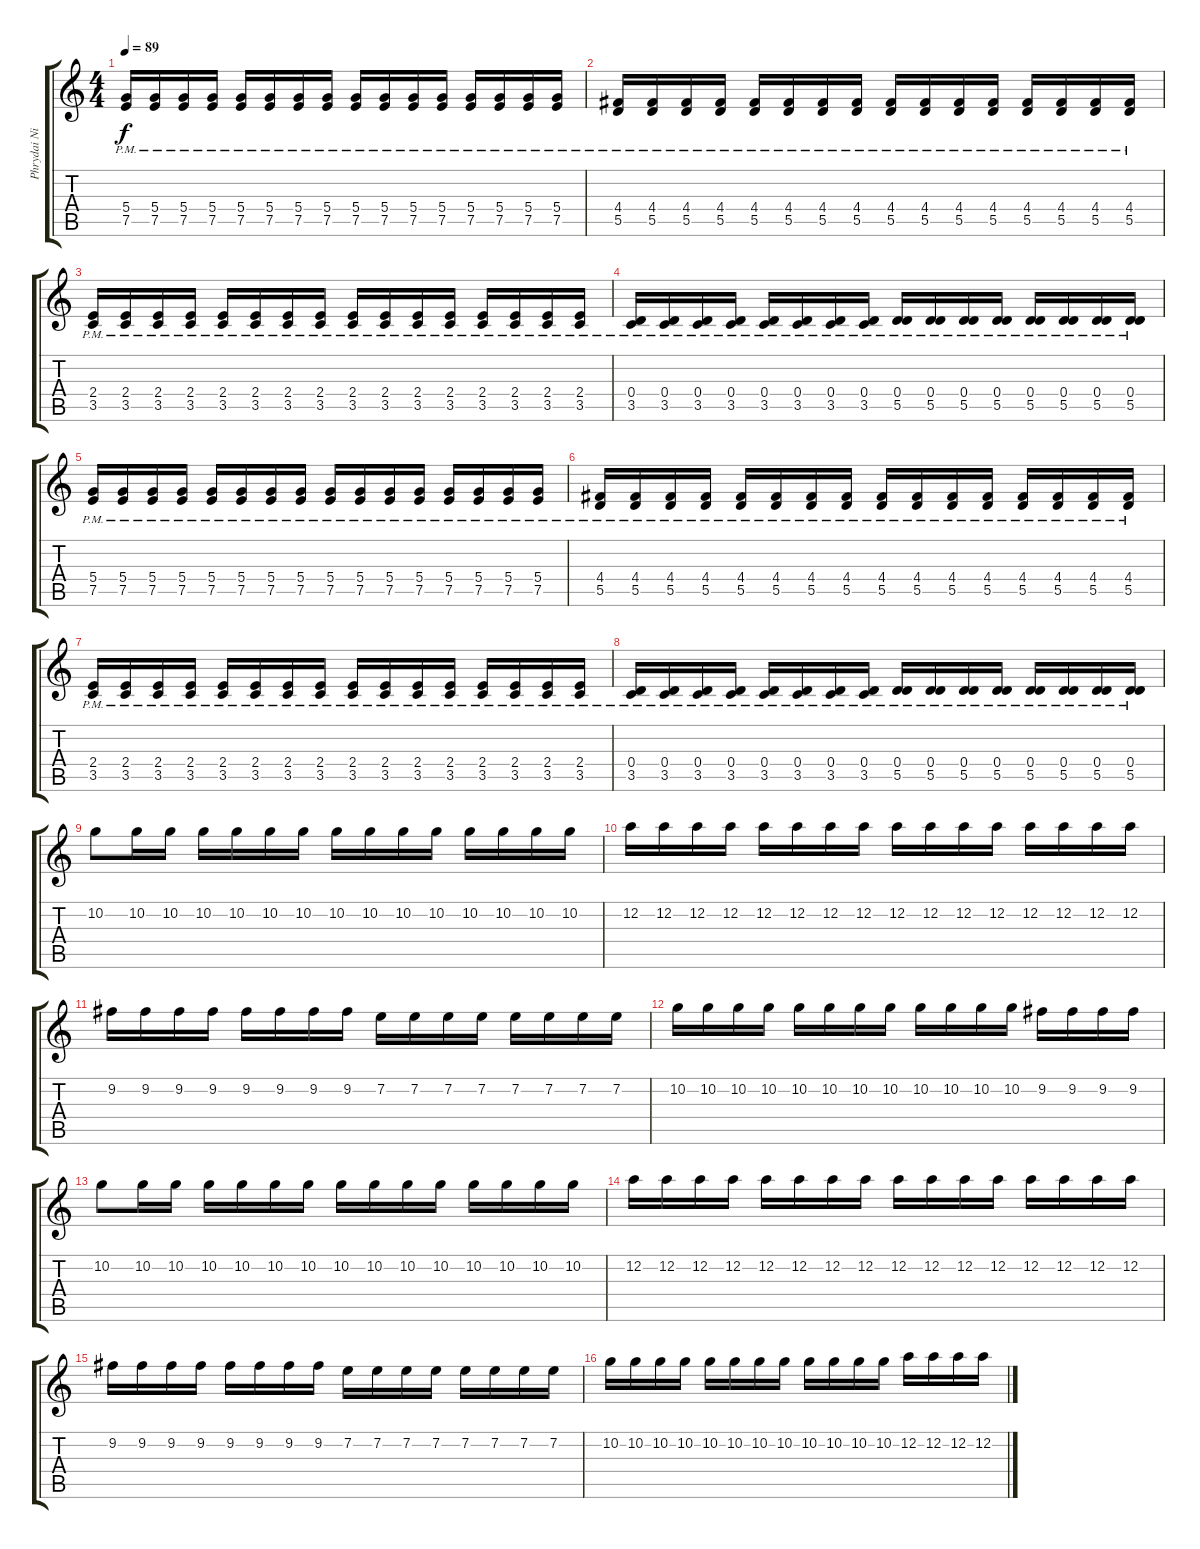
\track ("Phrydai Niday" "Phrydai Ni") {instrument acousticguitarsteel}
\staff {score tabs}
\tuning (D4 A3 G3 D3 A2 D2) {hide}
\ts (4 4)
\tempo 89
\clef g2
\ks c
(5.4{pm} 7.5{pm}).16{dy f} (5.4{pm} 7.5{pm}).16 (5.4{pm} 7.5{pm}).16 (5.4{pm} 7.5{pm}).16 (5.4{pm} 7.5{pm}).16 (5.4{pm} 7.5{pm}).16 (5.4{pm} 7.5{pm}).16 (5.4{pm} 7.5{pm}).16 (5.4{pm} 7.5{pm}).16 (5.4{pm} 7.5{pm}).16 (5.4{pm} 7.5{pm}).16 (5.4{pm} 7.5{pm}).16 (5.4{pm} 7.5{pm}).16 (5.4{pm} 7.5{pm}).16 (5.4{pm} 7.5{pm}).16 (5.4{pm} 7.5{pm}).16 |
(4.4{pm} 5.5{pm}).16 (4.4{pm} 5.5{pm}).16 (4.4{pm} 5.5{pm}).16 (4.4{pm} 5.5{pm}).16 (4.4{pm} 5.5{pm}).16 (4.4{pm} 5.5{pm}).16 (4.4{pm} 5.5{pm}).16 (4.4{pm} 5.5{pm}).16 (4.4{pm} 5.5{pm}).16 (4.4{pm} 5.5{pm}).16 (4.4{pm} 5.5{pm}).16 (4.4{pm} 5.5{pm}).16 (4.4{pm} 5.5{pm}).16 (4.4{pm} 5.5{pm}).16 (4.4{pm} 5.5{pm}).16 (4.4{pm} 5.5{pm}).16 |
(2.4{pm} 3.5{pm}).16 (2.4{pm} 3.5{pm}).16 (2.4{pm} 3.5{pm}).16 (2.4{pm} 3.5{pm}).16 (2.4{pm} 3.5{pm}).16 (2.4{pm} 3.5{pm}).16 (2.4{pm} 3.5{pm}).16 (2.4{pm} 3.5{pm}).16 (2.4{pm} 3.5{pm}).16 (2.4{pm} 3.5{pm}).16 (2.4{pm} 3.5{pm}).16 (2.4{pm} 3.5{pm}).16 (2.4{pm} 3.5{pm}).16 (2.4{pm} 3.5{pm}).16 (2.4{pm} 3.5{pm}).16 (2.4{pm} 3.5{pm}).16 |
(0.4{pm} 3.5{pm}).16 (0.4{pm} 3.5{pm}).16 (0.4{pm} 3.5{pm}).16 (0.4{pm} 3.5{pm}).16 (0.4{pm} 3.5{pm}).16 (0.4{pm} 3.5{pm}).16 (0.4{pm} 3.5{pm}).16 (0.4{pm} 3.5{pm}).16 (0.4{pm} 5.5{pm}).16 (0.4{pm} 5.5{pm}).16 (0.4{pm} 5.5{pm}).16 (0.4{pm} 5.5{pm}).16 (0.4{pm} 5.5{pm}).16 (0.4{pm} 5.5{pm}).16 (0.4{pm} 5.5{pm}).16 (0.4{pm} 5.5{pm}).16 |
(5.4{pm} 7.5{pm}).16 (5.4{pm} 7.5{pm}).16 (5.4{pm} 7.5{pm}).16 (5.4{pm} 7.5{pm}).16 (5.4{pm} 7.5{pm}).16 (5.4{pm} 7.5{pm}).16 (5.4{pm} 7.5{pm}).16 (5.4{pm} 7.5{pm}).16 (5.4{pm} 7.5{pm}).16 (5.4{pm} 7.5{pm}).16 (5.4{pm} 7.5{pm}).16 (5.4{pm} 7.5{pm}).16 (5.4{pm} 7.5{pm}).16 (5.4{pm} 7.5{pm}).16 (5.4{pm} 7.5{pm}).16 (5.4{pm} 7.5{pm}).16 |
(4.4{pm} 5.5{pm}).16 (4.4{pm} 5.5{pm}).16 (4.4{pm} 5.5{pm}).16 (4.4{pm} 5.5{pm}).16 (4.4{pm} 5.5{pm}).16 (4.4{pm} 5.5{pm}).16 (4.4{pm} 5.5{pm}).16 (4.4{pm} 5.5{pm}).16 (4.4{pm} 5.5{pm}).16 (4.4{pm} 5.5{pm}).16 (4.4{pm} 5.5{pm}).16 (4.4{pm} 5.5{pm}).16 (4.4{pm} 5.5{pm}).16 (4.4{pm} 5.5{pm}).16 (4.4{pm} 5.5{pm}).16 (4.4{pm} 5.5{pm}).16 |
(2.4{pm} 3.5{pm}).16 (2.4{pm} 3.5{pm}).16 (2.4{pm} 3.5{pm}).16 (2.4{pm} 3.5{pm}).16 (2.4{pm} 3.5{pm}).16 (2.4{pm} 3.5{pm}).16 (2.4{pm} 3.5{pm}).16 (2.4{pm} 3.5{pm}).16 (2.4{pm} 3.5{pm}).16 (2.4{pm} 3.5{pm}).16 (2.4{pm} 3.5{pm}).16 (2.4{pm} 3.5{pm}).16 (2.4{pm} 3.5{pm}).16 (2.4{pm} 3.5{pm}).16 (2.4{pm} 3.5{pm}).16 (2.4{pm} 3.5{pm}).16 |
(0.4{pm} 3.5{pm}).16 (0.4{pm} 3.5{pm}).16 (0.4{pm} 3.5{pm}).16 (0.4{pm} 3.5{pm}).16 (0.4{pm} 3.5{pm}).16 (0.4{pm} 3.5{pm}).16 (0.4{pm} 3.5{pm}).16 (0.4{pm} 3.5{pm}).16 (0.4{pm} 5.5{pm}).16 (0.4{pm} 5.5{pm}).16 (0.4{pm} 5.5{pm}).16 (0.4{pm} 5.5{pm}).16 (0.4{pm} 5.5{pm}).16 (0.4{pm} 5.5{pm}).16 (0.4{pm} 5.5{pm}).16 (0.4{pm} 5.5{pm}).16 |
10.2.8 10.2.16 10.2.16 10.2.16 10.2.16 10.2.16 10.2.16 10.2.16 10.2.16 10.2.16 10.2.16 10.2.16 10.2.16 10.2.16 10.2.16 |
12.2.16 12.2.16 12.2.16 12.2.16 12.2.16 12.2.16 12.2.16 12.2.16 12.2.16 12.2.16 12.2.16 12.2.16 12.2.16 12.2.16 12.2.16 12.2.16 |
9.2.16 9.2.16 9.2.16 9.2.16 9.2.16 9.2.16 9.2.16 9.2.16 7.2.16 7.2.16 7.2.16 7.2.16 7.2.16 7.2.16 7.2.16 7.2.16 |
10.2.16 10.2.16 10.2.16 10.2.16 10.2.16 10.2.16 10.2.16 10.2.16 10.2.16 10.2.16 10.2.16 10.2.16 9.2.16 9.2.16 9.2.16 9.2.16 |
10.2.8 10.2.16 10.2.16 10.2.16 10.2.16 10.2.16 10.2.16 10.2.16 10.2.16 10.2.16 10.2.16 10.2.16 10.2.16 10.2.16 10.2.16 |
12.2.16 12.2.16 12.2.16 12.2.16 12.2.16 12.2.16 12.2.16 12.2.16 12.2.16 12.2.16 12.2.16 12.2.16 12.2.16 12.2.16 12.2.16 12.2.16 |
9.2.16 9.2.16 9.2.16 9.2.16 9.2.16 9.2.16 9.2.16 9.2.16 7.2.16 7.2.16 7.2.16 7.2.16 7.2.16 7.2.16 7.2.16 7.2.16 |
10.2.16 10.2.16 10.2.16 10.2.16 10.2.16 10.2.16 10.2.16 10.2.16 10.2.16 10.2.16 10.2.16 10.2.16 12.2.16 12.2.16 12.2.16 12.2.16
